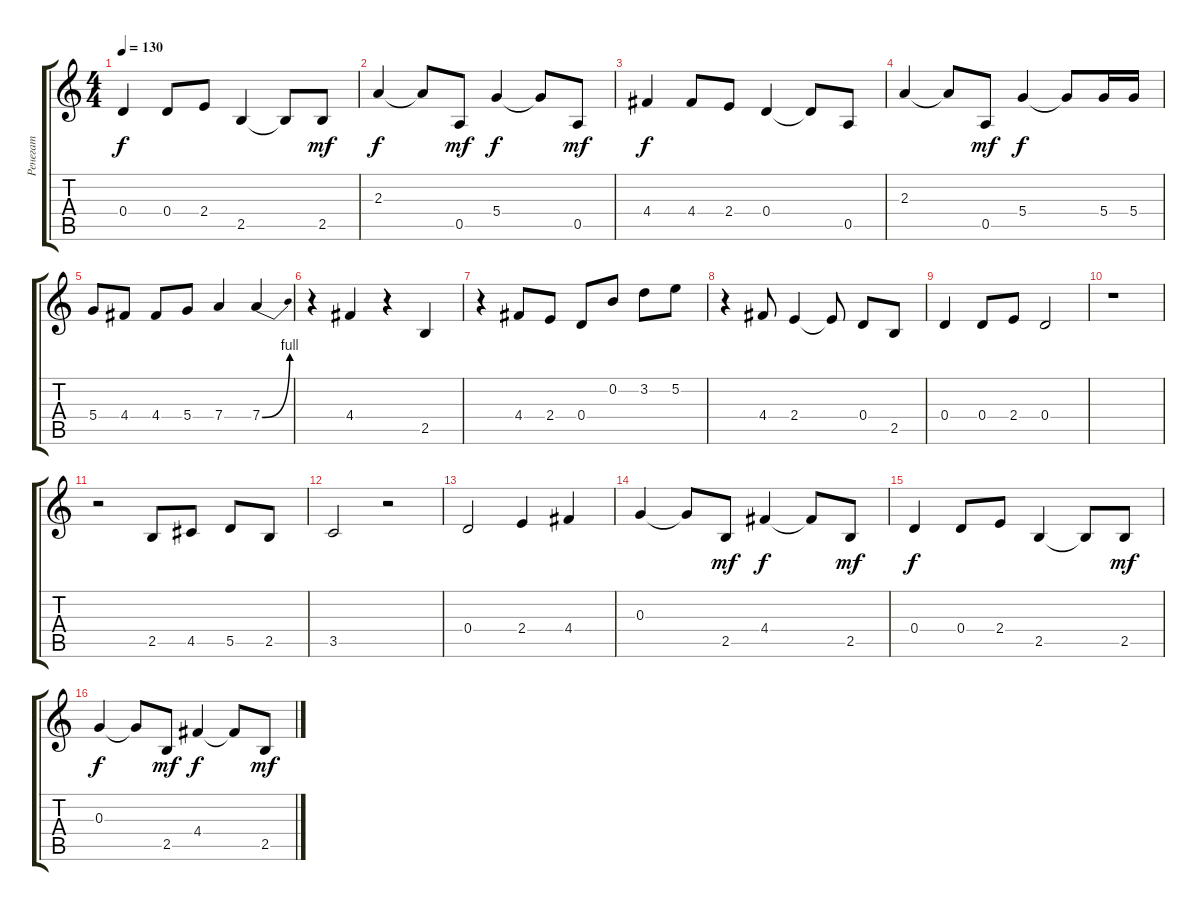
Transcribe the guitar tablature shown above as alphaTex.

\track ("Ренегат" "Ренегат") {instrument electricguitarmuted}
\staff {score tabs}
\tuning (E4 B3 G3 D3 A2 E2) {hide}
\ts (4 4)
\tempo 130
\clef g2
\ks c
0.4.4{dy f} 0.4.8 2.4.8 2.5.4 2.5{t}.8 2.5.8{dy mf} |
2.3.4{dy f} 2.3{t}.8 0.5.8{dy mf} 5.4.4{dy f} 5.4{t}.8 0.5.8{dy mf} |
4.4.4{dy f} 4.4.8 2.4.8 0.4.4 0.4{t}.8 0.5.8 |
2.3.4 2.3{t}.8 0.5.8{dy mf} 5.4.4{dy f} 5.4{t}.8 5.4.16{instrument overdrivenguitar} 5.4.16 |
5.4.8{instrument overdrivenguitar} 4.4.8 4.4.8 5.4.8 7.4.4 7.4{be (bend 0 0 60 4)}.4 |
r.4 4.4.4 r.4 2.5.4 |
r.4 4.4.8 2.4.8 0.4.8 0.2.8 3.2.8 5.2.8 |
r.4 4.4.8 2.4.4 2.4{t}.8 0.4.8 2.5.8 |
0.4.4 0.4.8 2.4.8 0.4.2 |
r.1 |
r.2 2.5.8 4.5.8 5.5.8 2.5.8 |
3.5.2 r.2 |
0.4.2 2.4.4 4.4.4 |
0.3.4 0.3{t}.8 2.5.8{dy mf} 4.4.4{dy f} 4.4{t}.8 2.5.8{dy mf} |
0.4.4{dy f} 0.4.8 2.4.8 2.5.4 2.5{t}.8 2.5.8{dy mf} |
0.3.4{dy f} 0.3{t}.8 2.5.8{dy mf} 4.4.4{dy f} 4.4{t}.8 2.5.8{dy mf}
